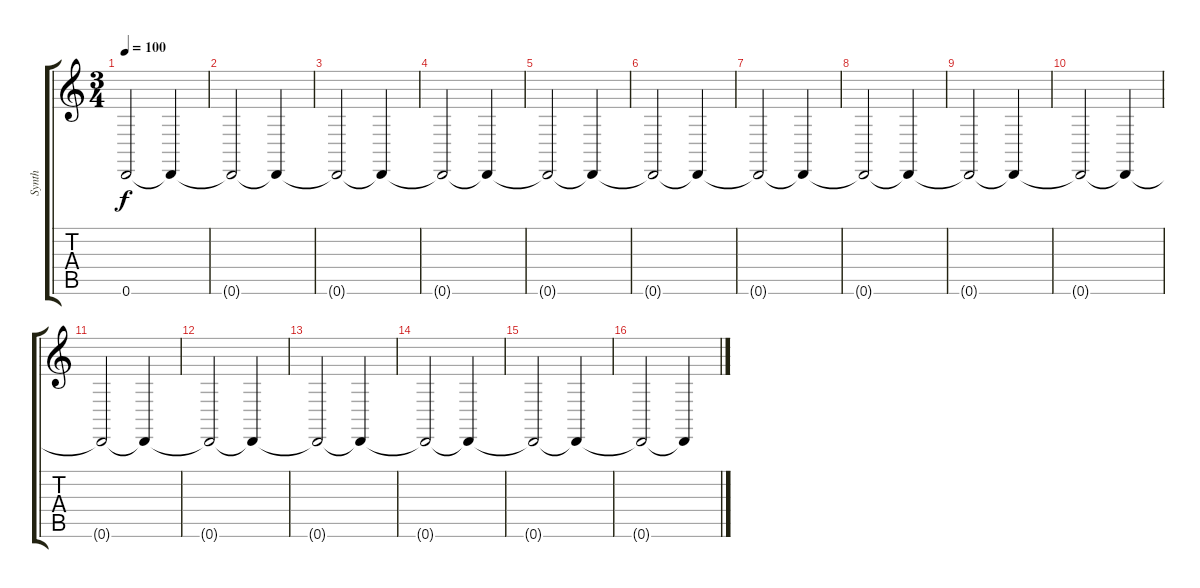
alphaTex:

\track ("Synth" "Synth") {instrument stringensemble1}
\staff {score tabs}
\tuning (D4 A3 F3 C3 G2 D2) {hide}
\ts (3 4)
\tempo 100
\clef g2
\ks c
0.6{t}.2{dy f} 0.6{t}.4 |
0.6{t}.2 0.6{t}.4 |
0.6{t}.2 0.6{t}.4 |
0.6{t}.2 0.6{t}.4 |
0.6{t}.2 0.6{t}.4 |
0.6{t}.2 0.6{t}.4 |
0.6{t}.2 0.6{t}.4 |
0.6{t}.2 0.6{t}.4 |
0.6{t}.2 0.6{t}.4 |
0.6{t}.2 0.6{t}.4 |
0.6{t}.2 0.6{t}.4 |
0.6{t}.2 0.6{t}.4 |
0.6{t}.2 0.6{t}.4 |
0.6{t}.2 0.6{t}.4 |
0.6{t}.2 0.6{t}.4 |
0.6{t}.2 0.6{t}.4
